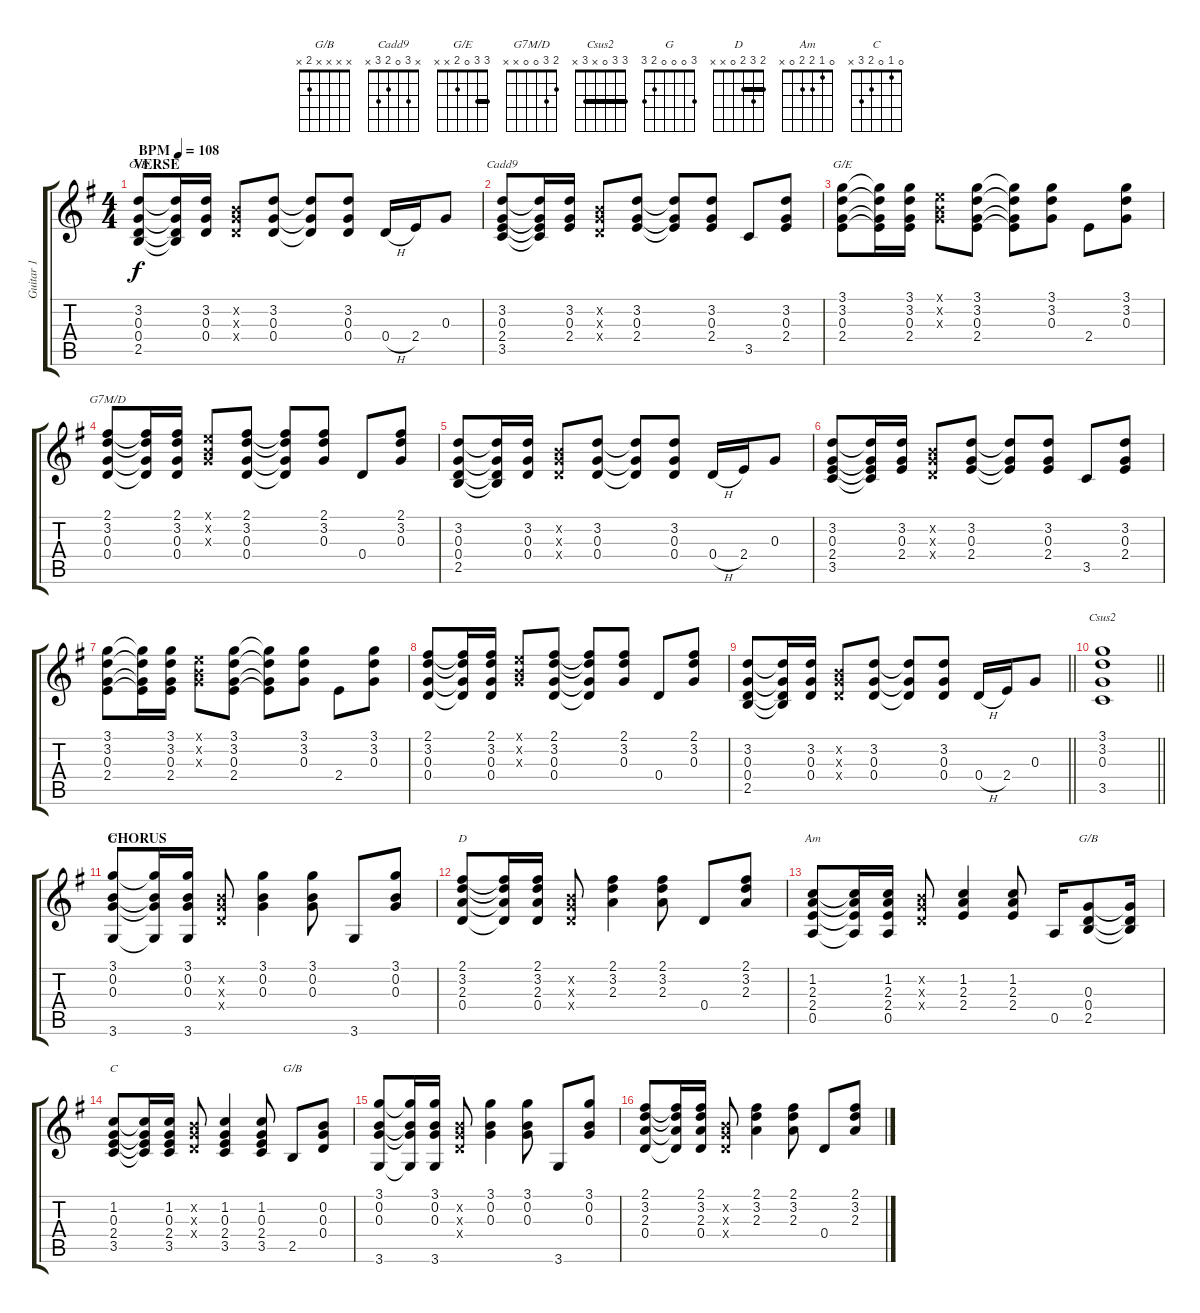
\track ("Guitar 1" "Guitar 1") {instrument acousticguitarnylon}
\staff {score tabs}
\tuning (E4 B3 G3 D3 A2 E2) {hide}
\chord ("G/B" x 3 0 0 2 x)
\chord ("Cadd9" x 3 0 2 3 x)
\chord ("G/E" 3 3 0 2 x x) {barre 3}
\chord ("G7M/D" 2 3 0 0 x x)
\chord ("Csus2" 3 3 0 x 3 x) {barre 3}
\chord ("G" 3 0 0 0 2 3)
\chord ("D" 2 3 2 0 x x) {barre 2}
\chord ("Am" 0 1 2 2 0 x)
\chord ("G/B" x x 0 0 2 x)
\chord ("C" 0 1 0 2 3 x)
\chord ("G/B" x x x x 2 x)
\ts (4 4)
\section ("" "VERSE")
\tempo (108 "BPM")
\clef g2
\ks g
(3.2 0.3 0.4 2.5).8{ch "G/B" dy f instrument acousticguitarnylon} (3.2{t} 0.3{t} 0.4{t} 2.5{t}).16 (3.2 0.3 0.4).16 (0.2{x} 0.3{x} 0.4{x}).8 (3.2 0.3 0.4).8 (3.2{t} 0.3{t} 0.4{t}).8 (3.2 0.3 0.4).8 0.4{h}.16 2.4.16 0.3.8 |
(3.2 0.3 2.4 3.5).8{ch "Cadd9"} (3.2{t} 0.3{t} 2.4{t} 3.5{t}).16 (3.2 0.3 2.4).16 (0.2{x} 0.3{x} 0.4{x}).8 (3.2 0.3 2.4).8 (3.2{t} 0.3{t} 2.4{t}).8 (3.2 0.3 2.4).8 3.5.8 (3.2 0.3 2.4).8 |
(3.1 3.2 0.3 2.4).8{ch "G/E"} (3.1{t} 3.2{t} 0.3{t} 2.4{t}).16 (3.1 3.2 0.3 2.4).16 (0.1{x} 0.2{x} 0.3{x}).8 (3.1 3.2 0.3 2.4).8 (3.1{t} 3.2{t} 0.3{t} 2.4{t}).8 (3.1 3.2 0.3).8 2.4.8 (3.1 3.2 0.3).8 |
(2.1 3.2 0.3 0.4).8{ch "G7M/D"} (2.1{t} 3.2{t} 0.3{t} 0.4{t}).16 (2.1 3.2 0.3 0.4).16 (0.1{x} 0.2{x} 0.3{x}).8 (2.1 3.2 0.3 0.4).8 (2.1{t} 3.2{t} 0.3{t} 0.4{t}).8 (2.1 3.2 0.3).8 0.4.8 (2.1 3.2 0.3).8 |
(3.2 0.3 0.4 2.5).8 (3.2{t} 0.3{t} 0.4{t} 2.5{t}).16 (3.2 0.3 0.4).16 (0.2{x} 0.3{x} 0.4{x}).8 (3.2 0.3 0.4).8 (3.2{t} 0.3{t} 0.4{t}).8 (3.2 0.3 0.4).8 0.4{h}.16 2.4.16 0.3.8 |
(3.2 0.3 2.4 3.5).8 (3.2{t} 0.3{t} 2.4{t} 3.5{t}).16 (3.2 0.3 2.4).16 (0.2{x} 0.3{x} 0.4{x}).8 (3.2 0.3 2.4).8 (3.2{t} 0.3{t} 2.4{t}).8 (3.2 0.3 2.4).8 3.5.8 (3.2 0.3 2.4).8 |
(3.1 3.2 0.3 2.4).8 (3.1{t} 3.2{t} 0.3{t} 2.4{t}).16 (3.1 3.2 0.3 2.4).16 (0.1{x} 0.2{x} 0.3{x}).8 (3.1 3.2 0.3 2.4).8 (3.1{t} 3.2{t} 0.3{t} 2.4{t}).8 (3.1 3.2 0.3).8 2.4.8 (3.1 3.2 0.3).8 |
(2.1 3.2 0.3 0.4).8 (2.1{t} 3.2{t} 0.3{t} 0.4{t}).16 (2.1 3.2 0.3 0.4).16 (0.1{x} 0.2{x} 0.3{x}).8 (2.1 3.2 0.3 0.4).8 (2.1{t} 3.2{t} 0.3{t} 0.4{t}).8 (2.1 3.2 0.3).8 0.4.8 (2.1 3.2 0.3).8 |
\barLineRight lightlight
(3.2 0.3 0.4 2.5).8 (3.2{t} 0.3{t} 0.4{t} 2.5{t}).16 (3.2 0.3 0.4).16 (0.2{x} 0.3{x} 0.4{x}).8 (3.2 0.3 0.4).8 (3.2{t} 0.3{t} 0.4{t}).8 (3.2 0.3 0.4).8 0.4{h}.16 2.4.16 0.3.8 |
\barLineRight lightlight
(3.1 3.2 0.3 3.5).1{ch "Csus2"} |
\section ("" "CHORUS")
(3.1 0.2 0.3 3.6).8{ch "G"} (3.1{t} 0.2{t} 0.3{t} 3.6{t}).16 (3.1 0.2 0.3 3.6).16 (0.2{x} 0.3{x} 0.4{x}).8 (3.1 0.2 0.3).4 (3.1 0.2 0.3).8 3.6.8 (3.1 0.2 0.3).8 |
(2.1 3.2 2.3 0.4).8{ch "D"} (2.1{t} 3.2{t} 2.3{t} 0.4{t}).16 (2.1 3.2 2.3 0.4).16 (0.2{x} 0.3{x} 0.4{x}).8 (2.1 3.2 2.3).4 (2.1 3.2 2.3).8 0.4.8 (2.1 3.2 2.3).8 |
(1.2 2.3 2.4 0.5).8{ch "Am"} (1.2{t} 2.3{t} 2.4{t} 0.5{t}).16 (1.2 2.3 2.4 0.5).16 (0.2{x} 0.3{x} 0.4{x}).8 (1.2 2.3 2.4).4 (1.2 2.3 2.4).8 0.5.16 (0.3 0.4 2.5).8{ch "G/B"} (0.3{t} 0.4{t} 2.5{t}).16 |
(1.2 0.3 2.4 3.5).8{ch "C"} (1.2{t} 0.3{t} 2.4{t} 3.5{t}).16 (1.2 0.3 2.4 3.5).16 (0.2{x} 0.3{x} 0.4{x}).8 (1.2 0.3 2.4 3.5).4 (1.2 0.3 2.4 3.5).8 2.5.8{ch "G/B"} (0.2 0.3 0.4).8 |
(3.1 0.2 0.3 3.6).8 (3.1{t} 0.2{t} 0.3{t} 3.6{t}).16 (3.1 0.2 0.3 3.6).16 (0.2{x} 0.3{x} 0.4{x}).8 (3.1 0.2 0.3).4 (3.1 0.2 0.3).8 3.6.8 (3.1 0.2 0.3).8 |
(2.1 3.2 2.3 0.4).8 (2.1{t} 3.2{t} 2.3{t} 0.4{t}).16 (2.1 3.2 2.3 0.4).16 (0.2{x} 0.3{x} 0.4{x}).8 (2.1 3.2 2.3).4 (2.1 3.2 2.3).8 0.4.8 (2.1 3.2 2.3).8
